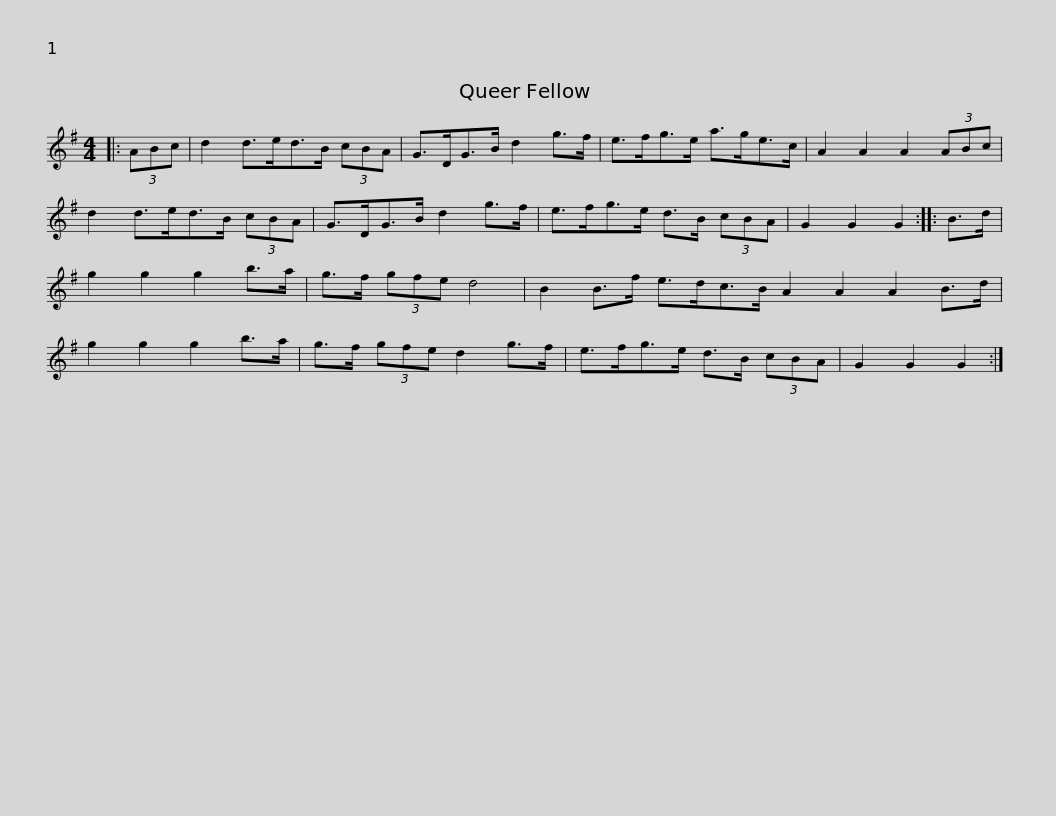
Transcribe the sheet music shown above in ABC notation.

X:1
L:1/8
M:4/4
I:linebreak $
K:G
V:1 treble
V:1
|: (3ABc | d2 d>ed>B (3cBA | G>DG>B d2 g>f | e>fg>e a>ge>c | A2 A2 A2 (3ABc |$ %5
 d2 d>ed>B (3cBA | G>DG>B d2 g>f | e>fg>e d>B (3cBA | G2 G2 G2 :: B>d | %10
 g2 g2 g2 b>a |$ g>f (3gfe d4 | B2 B>f e>dc>B A2 A2 A2 B>d | g2 g2 g2 b>a | g>f (3gfe d2 g>f |$ %15
 e>fg>e d>B (3cBA | G2 G2 G2 :| %17
